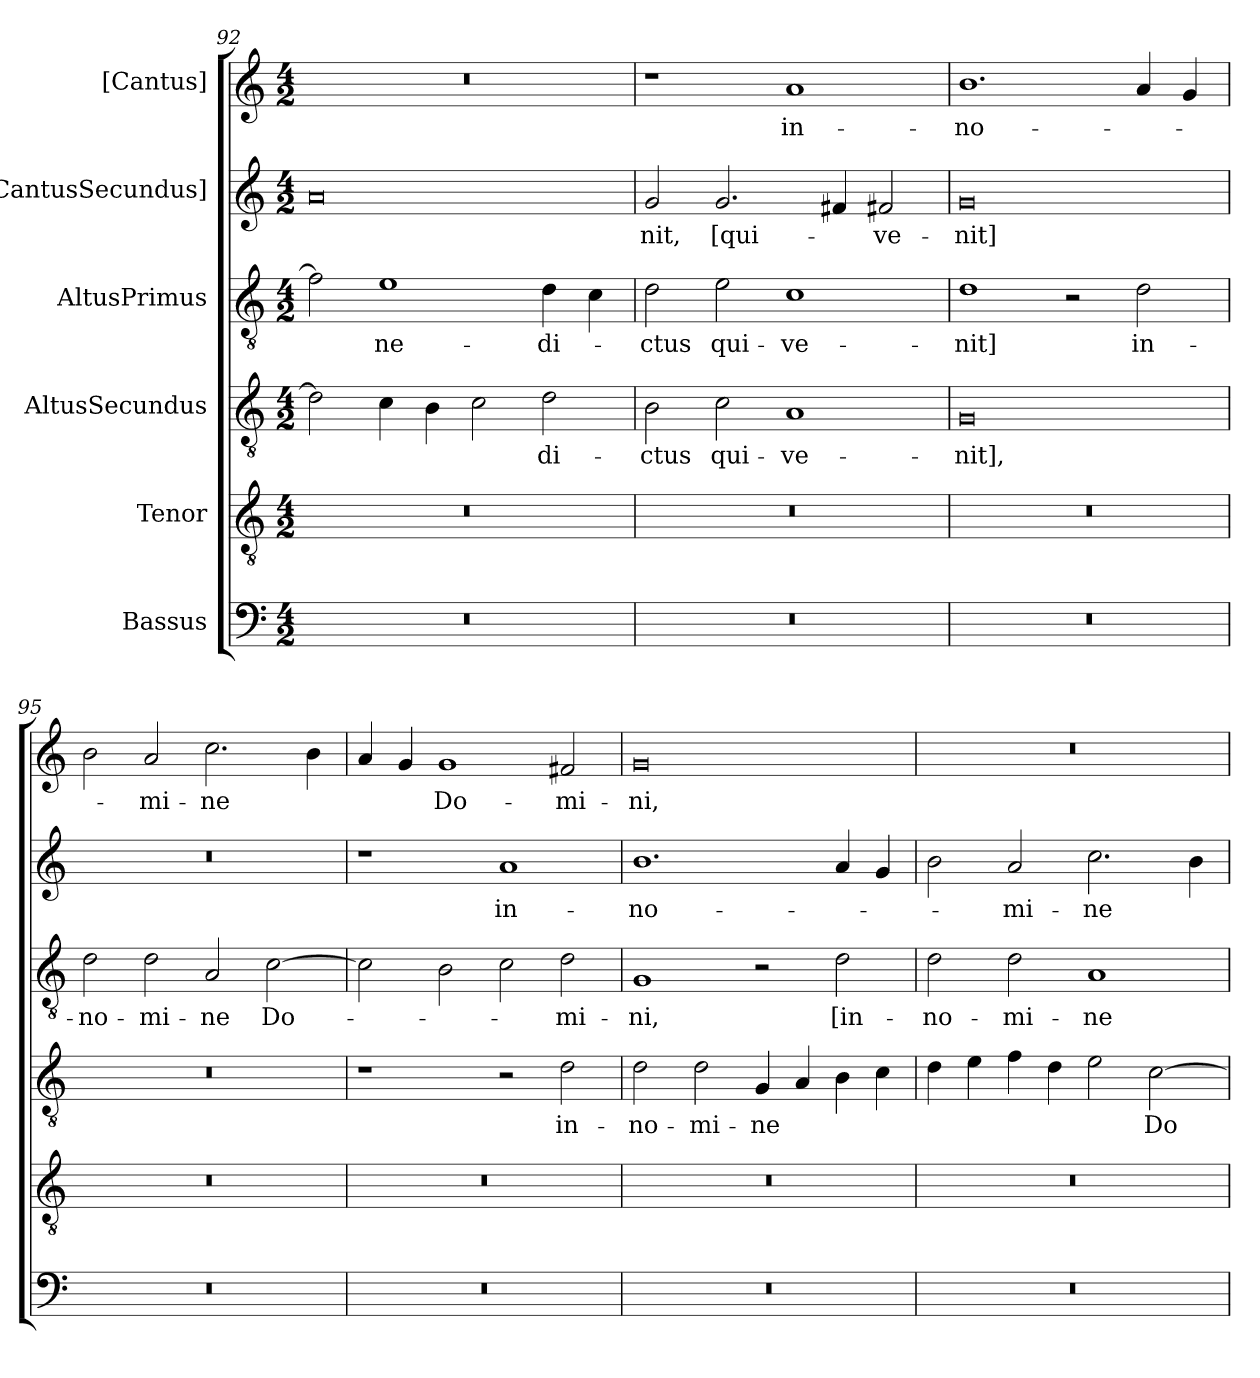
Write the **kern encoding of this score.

**kern	**kern	**kern	**text	**kern	**text	**kern	**text	**kern	**text
*part6	*part5	*part4	*part4	*part3	*part3	*part2	*part2	*part1	*part1
*staff6	*staff5	*staff4	*staff4	*staff3	*staff3	*staff2	*staff2	*staff1	*staff1
*I"Bassus	*I"Tenor	*I"AltusSecundus	*	*I"AltusPrimus	*	*I"[CantusSecundus]	*	*I"[Cantus]	*
*clefF4	*clefGv2	*clefGv2	*	*clefGv2	*	*clefG2	*	*clefG2	*
*k[]	*k[]	*k[]	*	*k[]	*	*k[]	*	*k[]	*
*M4/2	*M4/2	*M4/2	*	*M4/2	*	*M4/2	*	*M4/2	*
=92	=92	=92	=92	=92	=92	=92	=92	=92	=92
0r	0r	2d\]	.	2f\]	.	0a/	.	0r	.
.	.	4c\	.	1e\	-ne-	.	.	.	.
.	.	4B\	.	.	.	.	.	.	.
.	.	2c\	.	.	.	.	.	.	.
.	.	2d\	-di-	4d\	-di-	.	.	.	.
.	.	.	.	4c\	.	.	.	.	.
=93	=93	=93	=93	=93	=93	=93	=93	=93	=93
0r	0r	2B\	-ctus	2d\	-ctus	2g/	-nit,	1r	.
.	.	2c\	qui-	2e\	qui-	2.g/	[qui-	.	.
.	.	1A/	ve-	1c\	ve-	.	.	1a/	in-
.	.	.	.	.	.	4f#X/	.	.	.
.	.	.	.	.	.	2f#X/	ve-	.	.
=94	=94	=94	=94	=94	=94	=94	=94	=94	=94
0r	0r	0G/	-nit],	1d\	-nit]	0g/	-nit]	1.b\	no-
.	.	.	.	2r	.	.	.	.	.
.	.	.	.	2d\	in-	.	.	4a/	.
.	.	.	.	.	.	.	.	4g/	.
=95	=95	=95	=95	=95	=95	=95	=95	=95	=95
0r	0r	0r	.	2d\	no-	0r	.	2b\	.
.	.	.	.	2d\	-mi-	.	.	2a/	-mi-
.	.	.	.	2A/	-ne	.	.	2.cc\	-ne
.	.	.	.	[2c\	Do-	.	.	.	.
.	.	.	.	.	.	.	.	4b\	.
=96	=96	=96	=96	=96	=96	=96	=96	=96	=96
0r	0r	1r	.	2c\]	.	1r	.	4a/	.
.	.	.	.	.	.	.	.	4g/	.
.	.	.	.	2B\	.	.	.	1g/	Do-
.	.	2r	.	2c\	.	1a/	in-	.	.
.	.	2d\	in-	2d\	-mi-	.	.	2f#X/	-mi-
=97	=97	=97	=97	=97	=97	=97	=97	=97	=97
0r	0r	2d\	no-	1G/	-ni,	1.b\	no-	0g/	-ni,
.	.	2d\	-mi-	.	.	.	.	.	.
.	.	4G/	-ne	2r	.	.	.	.	.
.	.	4A/	.	.	.	.	.	.	.
.	.	4B\	.	2d\	[in-	4a/	.	.	.
.	.	4c\	.	.	.	4g/	.	.	.
=98	=98	=98	=98	=98	=98	=98	=98	=98	=98
0r	0r	4d\	.	2d\	no-	2b\	.	0r	.
.	.	4e\	.	.	.	.	.	.	.
.	.	4f\	.	2d\	-mi-	2a/	-mi-	.	.
.	.	4d\	.	.	.	.	.	.	.
.	.	2e\	.	1A/	-ne	2.cc\	-ne	.	.
.	.	[2c\	Do-	.	.	.	.	.	.
.	.	.	.	.	.	4b\	.	.	.
=	=	=	=	=	=	=	=	=	=
*-	*-	*-	*-	*-	*-	*-	*-	*-	*-
